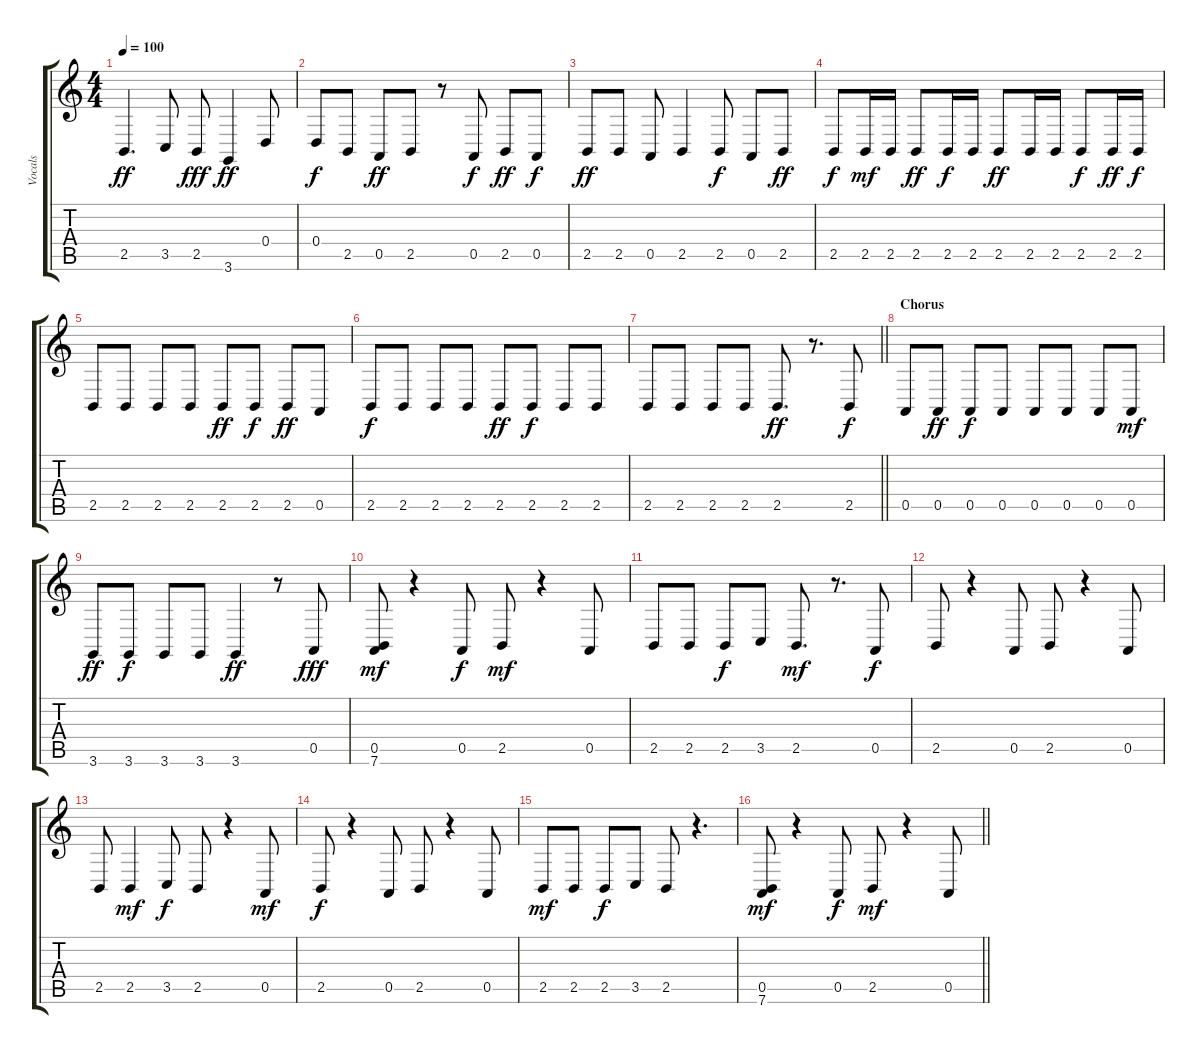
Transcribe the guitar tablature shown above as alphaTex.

\track ("Vocals" "Vocals") {instrument lead8bassandlead}
\staff {score tabs}
\tuning (E4 B3 G3 D3 A2 E2) {hide}
\ts (4 4)
\tempo 100
\clef g2
\ks c
2.5.4{d dy ff} 3.5.8 2.5.8{dy fff} 3.6.4{dy ff} 0.4.8 |
0.4.8{dy f} 2.5.8 0.5.8{dy ff} 2.5.8 r.8 0.5.8{dy f} 2.5.8{dy ff} 0.5.8{dy f} |
2.5.8{dy ff} 2.5.8 0.5.8 2.5.4 2.5.8{dy f} 0.5.8 2.5.8{dy ff} |
2.5.8{dy f} 2.5.16{dy mf} 2.5.16 2.5.8{dy ff} 2.5.16{dy f} 2.5.16 2.5.8{dy ff} 2.5.16 2.5.16 2.5.8{dy f} 2.5.16{dy ff} 2.5.16{dy f} |
2.5.8 2.5.8 2.5.8 2.5.8 2.5.8{dy ff} 2.5.8{dy f} 2.5.8{dy ff} 0.5.8 |
2.5.8{dy f} 2.5.8 2.5.8 2.5.8 2.5.8{dy ff} 2.5.8{dy f} 2.5.8 2.5.8 |
\barLineRight lightlight
2.5.8 2.5.8 2.5.8 2.5.8 2.5.8{d dy ff} r.8{d} 2.5.8{dy f} |
\section ("" "Chorus")
0.5.8 0.5.8{dy ff} 0.5.8{dy f} 0.5.8 0.5.8 0.5.8 0.5.8 0.5.8{dy mf} |
3.6.8{dy ff} 3.6.8{dy f} 3.6.8 3.6.8 3.6.4{dy ff} r.8 0.5.8{dy fff} |
(0.5 7.6).8{dy mf} r.4 0.5.8{dy f} 2.5.8{dy mf} r.4 0.5.8 |
2.5.8 2.5.8 2.5.8{dy f} 3.5.8 2.5.8{d dy mf} r.8{d} 0.5.8{dy f} |
2.5.8 r.4 0.5.8 2.5.8 r.4 0.5.8 |
2.5.8 2.5.4{dy mf} 3.5.8{dy f} 2.5.8 r.4 0.5.8{dy mf} |
2.5.8{dy f} r.4 0.5.8 2.5.8 r.4 0.5.8 |
2.5.8{dy mf} 2.5.8 2.5.8{dy f} 3.5.8 2.5.8 r.4{d} |
\barLineRight lightlight
(0.5 7.6).8{dy mf} r.4 0.5.8{dy f} 2.5.8{dy mf} r.4 0.5.8
